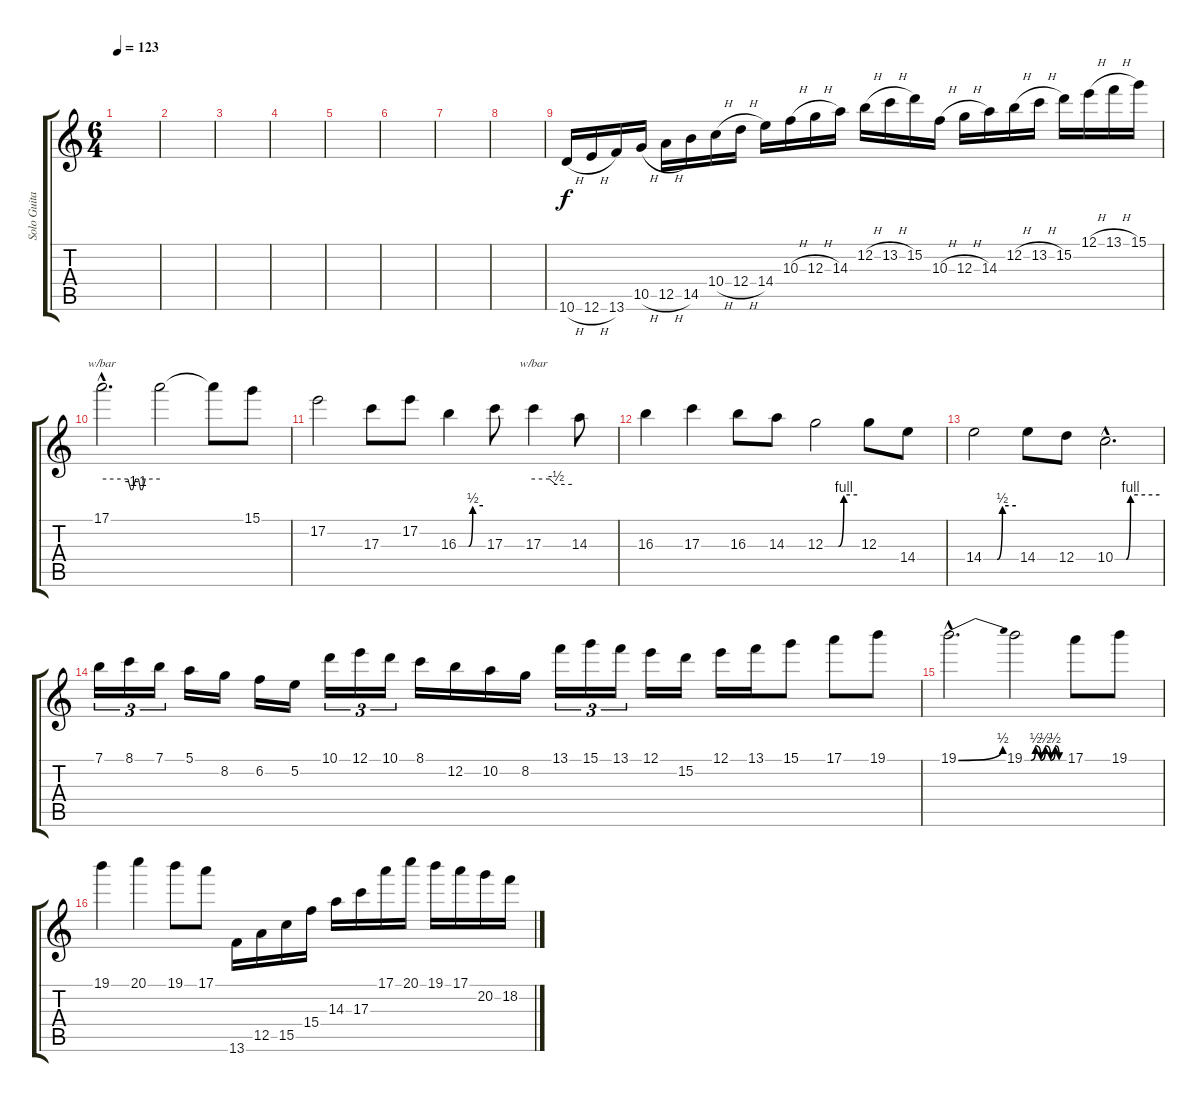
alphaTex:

\track ("Solo Guitar" "Solo Guita") {instrument distortionguitar}
\staff {score tabs}
\tuning (E4 B3 G3 D3 A2 E2) {hide}
\ts (6 4)
\tempo 123
\clef g2
\ks c
|
|
|
|
|
|
|
|
10.6{h}.16 12.6{h}.16 13.6.16 10.5{h}.16 12.5{h}.16 14.5.16 10.4{h}.16 12.4{h}.16 14.4.16 10.3{h}.16 12.3{h}.16 14.3.16 12.2{h}.16 13.2{h}.16 15.2.16 10.3{h}.16 12.3{h}.16 14.3.16 12.2{h}.16 13.2{h}.16 15.2.16 12.1{h}.16 13.1{h}.16 15.1.16 |
17.1{hac}.2{d tbe (custom default 0 0 27 0 30 -4 32 -4 35 0 38 0 40 -4 42 -4 45 0 60 0)} 17.1{t}.2 17.1{t}.8 15.1.8 |
17.2.2 17.3.8 17.2.8 16.3{be (custom 0 0 25 0 35 2 60 2)}.4 17.3.8 17.3.4{tbe (custom default 0 0 25 0 35 -2 60 -2)} 14.3.8 |
16.3.4 17.3.4 16.3.8 14.3.8 12.3{be (custom 0 0 25 0 35 4 60 4)}.2 12.3.8 14.4.8 |
14.4{be (custom 0 0 25 0 35 2 60 2)}.2 14.4.8 12.4.8 10.4{be (custom 0 0 15 0 21 4 60 4) hac}.2{d} |
7.1.16{tu (3 2)} 8.1.16{tu (3 2)} 7.1.16{tu (3 2)} 5.1.16 8.2.16 6.2.16 5.2.16 10.1.16{tu (3 2)} 12.1.16{tu (3 2)} 10.1.16{tu (3 2)} 8.1.16 12.2.16 10.2.16 8.2.16 13.1.16{tu (3 2)} 15.1.16{tu (3 2)} 13.1.16{tu (3 2)} 12.1.16 15.2.16 12.1.16 13.1.16 15.1.8 17.1.8 19.1.8 |
19.1{be (bend 0 0 60 2) hac}.2{d} 19.1{be (custom 0 0 10 0 17 2 25 0 32 2 40 0 47 2 53 0 60 0)}.2 17.1.8 19.1.8 |
19.1.4 20.1.4 19.1.8 17.1.8 13.6.16 12.5.16 15.5.16 15.4.16 14.3.16 17.3.16 17.1.16 20.1.16 19.1.16 17.1.16 20.2.16 18.2.16
